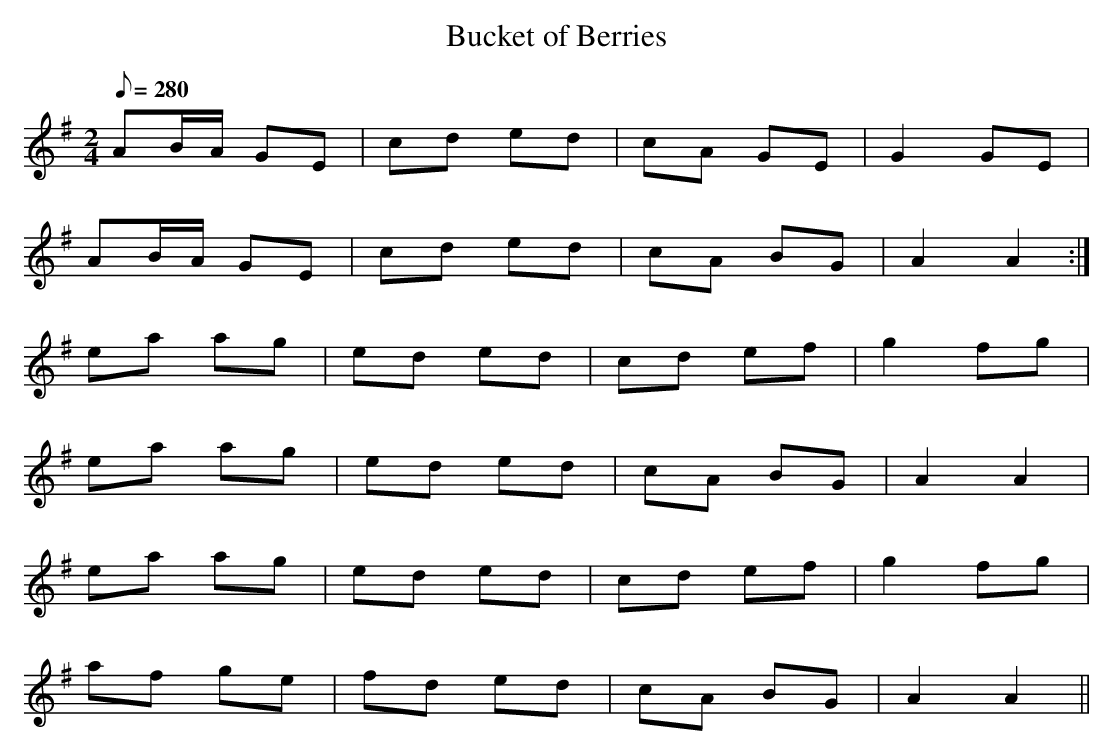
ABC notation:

X:1
T: Bucket of Berries
L: 1/8
M: 2/4
Q: 280
K: Ador
AB/A/ GE|cd ed|cA GE|G2 GE|
AB/A/ GE|cd ed|cA BG|A2 A2 :|
ea ag|ed ed|cd ef|g2 fg|
ea ag|ed ed|cA BG|A2 A2|
ea ag|ed ed|cd ef|g2 fg|
af ge|fd ed|cA BG|A2 A2 ||
